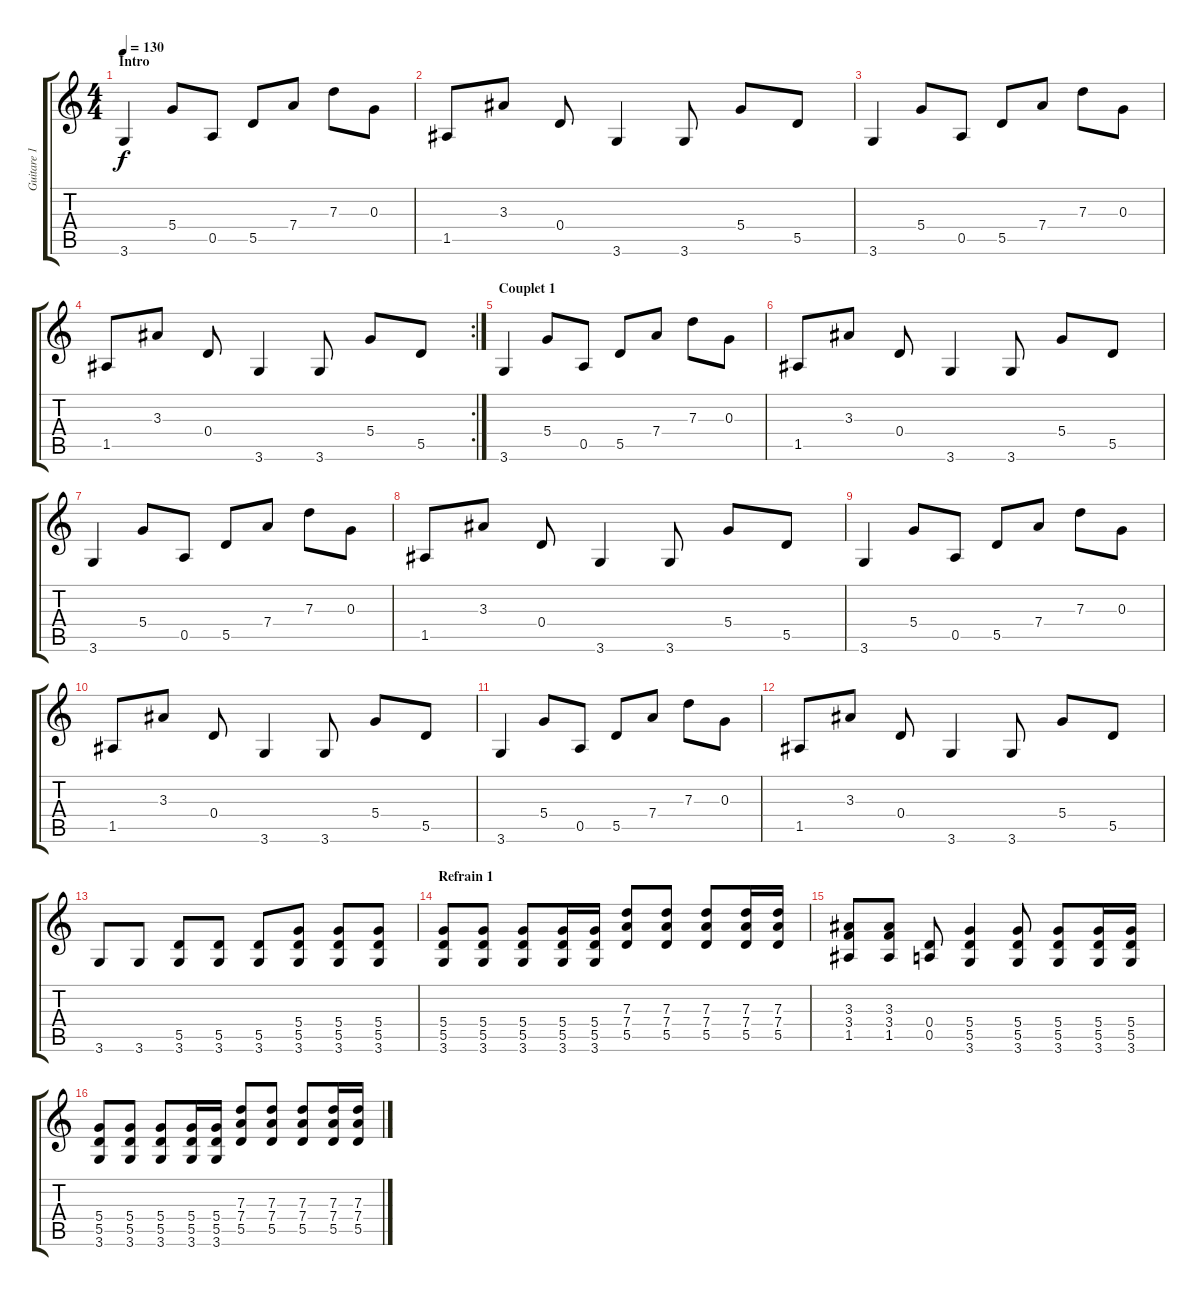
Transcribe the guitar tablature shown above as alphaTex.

\track ("Guitare 1" "Guitare 1") {instrument acousticguitarsteel}
\staff {score tabs}
\tuning (E4 B3 G3 D3 A2 E2) {hide}
\ts (4 4)
\section ("" "Intro")
\tempo 130
\clef g2
\ks c
3.6.4{dy f instrument acousticguitarsteel} 5.4.8 0.5.8 5.5.8 7.4.8 7.3.8 0.3.8 |
1.5.8 3.3.8 0.4.8 3.6.4 3.6.8 5.4.8 5.5.8 |
3.6.4 5.4.8 0.5.8 5.5.8 7.4.8 7.3.8 0.3.8 |
\rc 2
1.5.8 3.3.8 0.4.8 3.6.4 3.6.8 5.4.8 5.5.8 |
\section ("" "Couplet 1")
3.6.4 5.4.8 0.5.8 5.5.8 7.4.8 7.3.8 0.3.8 |
1.5.8 3.3.8 0.4.8 3.6.4 3.6.8 5.4.8 5.5.8 |
3.6.4 5.4.8 0.5.8 5.5.8 7.4.8 7.3.8 0.3.8 |
1.5.8 3.3.8 0.4.8 3.6.4 3.6.8 5.4.8 5.5.8 |
3.6.4 5.4.8 0.5.8 5.5.8 7.4.8 7.3.8 0.3.8 |
1.5.8 3.3.8 0.4.8 3.6.4 3.6.8 5.4.8 5.5.8 |
3.6.4 5.4.8 0.5.8 5.5.8 7.4.8 7.3.8 0.3.8 |
1.5.8 3.3.8 0.4.8 3.6.4 3.6.8 5.4.8 5.5.8 |
3.6.8 3.6.8 (5.5 3.6).8 (5.5 3.6).8 (5.5 3.6).8 (5.4 5.5 3.6).8 (5.4 5.5 3.6).8 (5.4 5.5 3.6).8 |
\section ("" "Refrain 1")
(5.4 5.5 3.6).8{instrument distortionguitar} (5.4 5.5 3.6).8 (5.4 5.5 3.6).8 (5.4 5.5 3.6).16 (5.4 5.5 3.6).16 (7.3 7.4 5.5).8 (7.3 7.4 5.5).8 (7.3 7.4 5.5).8 (7.3 7.4 5.5).16 (7.3 7.4 5.5).16 |
(3.3 3.4 1.5).8 (3.3 3.4 1.5).8 (0.4 0.5).8 (5.4 5.5 3.6).4 (5.4 5.5 3.6).8 (5.4 5.5 3.6).8 (5.4 5.5 3.6).16 (5.4 5.5 3.6).16 |
(5.4 5.5 3.6).8 (5.4 5.5 3.6).8 (5.4 5.5 3.6).8 (5.4 5.5 3.6).16 (5.4 5.5 3.6).16 (7.3 7.4 5.5).8 (7.3 7.4 5.5).8 (7.3 7.4 5.5).8 (7.3 7.4 5.5).16 (7.3 7.4 5.5).16
